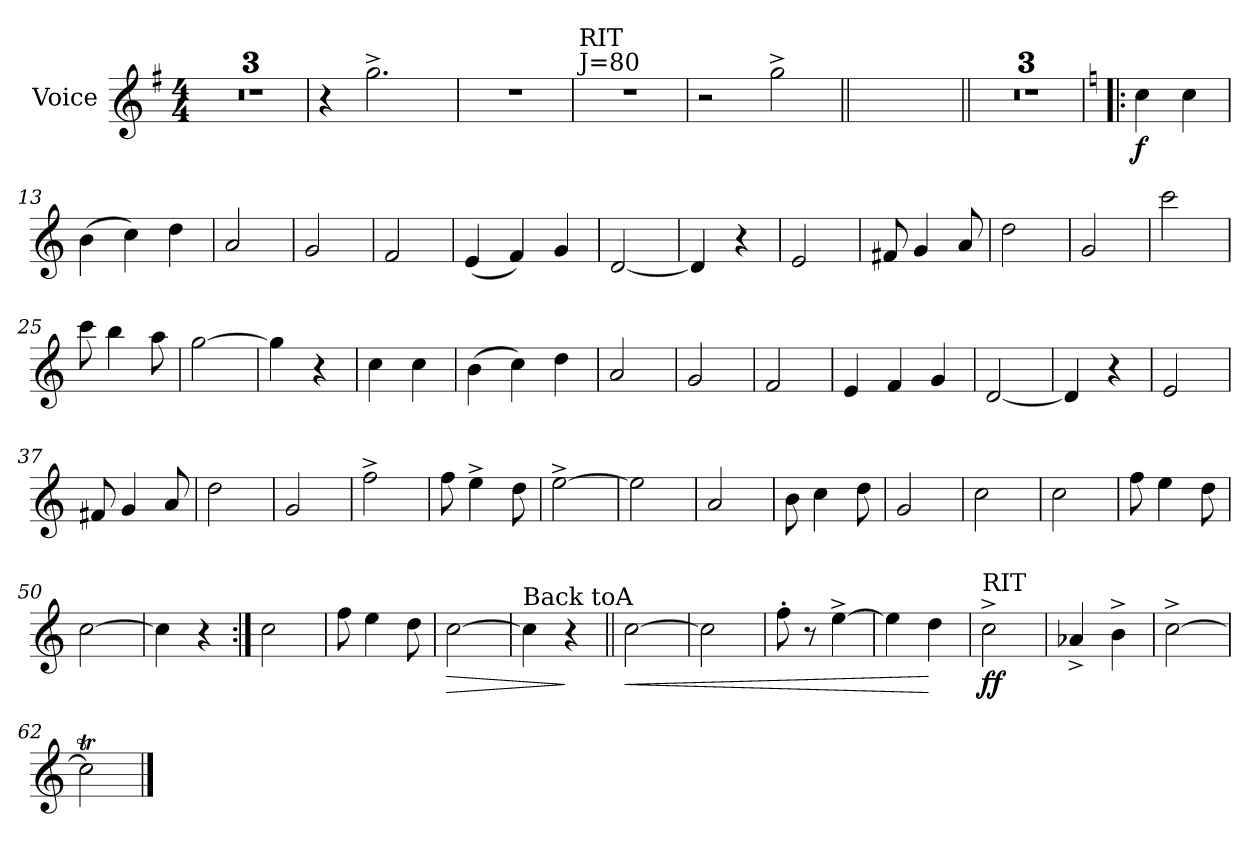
**kern	**dynam
*part1	*part1
*staff1	*staff1
*I"Voice	*
*I'Voice	*
*clefG2	*
*k[f#]	*
*M4/4	*
=1	=1
1ryy	.
=2	=2
1ryy	.
=3	=3
1ryy	.
=4	=4
4r	.
2.gg^>\	.
=5	=5
1r	.
=6	=6
!LO:TX:a:t=J=80	!
!LO:TX:a:t=RIT	!
1rdd	.
=7	=7
2r	.
2gg^>\	.
=8||	=8||
1ryy	.
=9||	=9||
1ryy	.
=10	=10
1ryy	.
=11	=11
1ryy	.
!!LO:LB:g=z
=12!|:	=12!|:
*k[]	*
!	!LO:DY:b
4cc\	f
4cc\	.
=13	=13
(<4b\	.
4cc\)	.
4dd\	.
=14	=14
2a/	.
=15	=15
2g/	.
=16	=16
2f/	.
=17	=17
(>4e/	.
4f/)	.
4g/	.
=18	=18
[<2d/	.
=19	=19
4d/]	.
4r	.
=20	=20
2e/	.
=21	=21
8f#X/	.
4g/	.
8a/	.
=22	=22
2dd\	.
=23	=23
2g/	.
!!LO:LB:g=z
=24	=24
2ccc\	.
=25	=25
8ccc\	.
4bb\	.
8aa\	.
=26	=26
[>2gg\	.
=27	=27
4gg\]	.
4r	.
=28	=28
4cc\	.
4cc\	.
=29	=29
(<4b\	.
4cc\)	.
4dd\	.
=30	=30
2a/	.
=31	=31
2g/	.
=32	=32
2f/	.
=33	=33
4e/	.
4f/	.
4g/	.
=34	=34
[<2d/	.
=35	=35
4d/]	.
4r	.
=36	=36
2e/	.
!!LO:LB:g=z
=37	=37
8f#X/	.
4g/	.
8a/	.
=38	=38
2dd\	.
=39	=39
2g/	.
=40	=40
2ff^>\	.
=41	=41
8ff\	.
4ee^>\	.
8dd\	.
=42	=42
[>2ee^>\	.
=43	=43
2ee\]	.
=44	=44
2a/	.
=45	=45
8b\	.
4cc\	.
8dd\	.
=46	=46
2g/	.
=47	=47
2cc\	.
!!LO:LB:g=z
=48	=48
2cc\	.
=49	=49
8ff\	.
4ee\	.
8dd\	.
=50	=50
[>2cc\	.
=51	=51
4cc\]	.
4r	.
=51X51:|!	=51X51:|!
2cc\	.
=52	=52
8ff\	.
4ee\	.
8dd\	.
=53	=53
!	!LO:HP:b
[>2cc\	>
=54	=54
!LO:TX:a:t=Back toA	!
4cc\]	.
4r	]
!!LO:LB:g=z
=55||	=55||
!	!LO:HP:b
[>2cc\	<
=56	=56
2cc\]	.
=57	=57
8ff'>\	.
8r	.
[>4ee^>\	.
=58	=58
4ee\]	.
4dd\	[
=59	=59
!LO:TX:a:t=RIT	!
!	!LO:DY:b
2cc^>\	ff
=60	=60
4a-X^</	.
4b^>\	.
=61	=61
[>2cc^>\	.
=62	=62
2ccT\]	.
==	==
*-	*-
